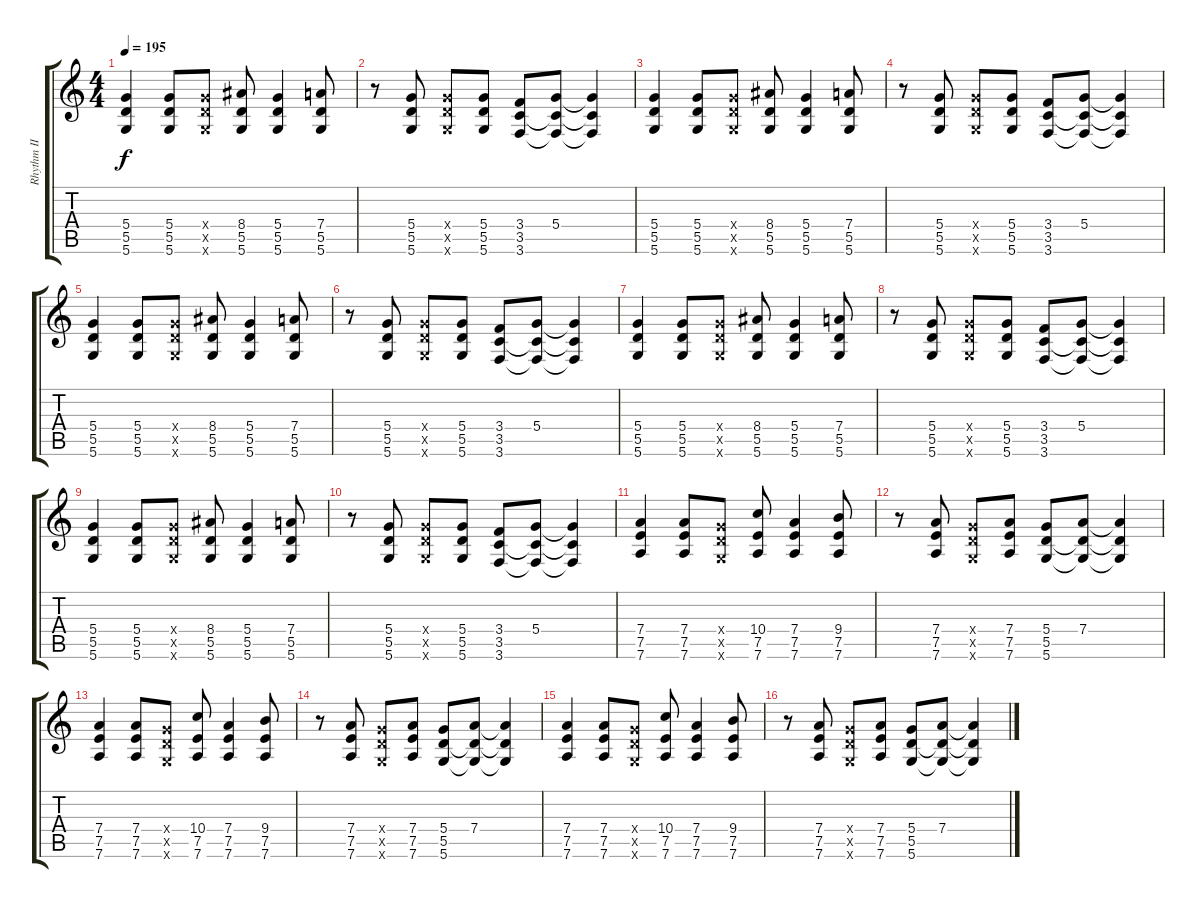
\track ("Rhythm II" "Rhythm II") {instrument distortionguitar}
\staff {score tabs}
\tuning (E4 B3 G3 D3 A2 D2) {hide}
\ts (4 4)
\tempo 195
\clef g2
\ks c
(5.4 5.5 5.6).4{dy f} (5.4 5.5 5.6).8 (5.4{x} 5.5{x} 5.6{x}).8 (8.4 5.5 5.6).8 (5.4 5.5 5.6).4 (7.4 5.5 5.6).8 |
r.8 (5.4 5.5 5.6).8 (5.4{x} 5.5{x} 5.6{x}).8 (5.4 5.5 5.6).8 (3.4 3.5 3.6).8 (5.4 3.5{t} 3.6{t}).8 (5.4{t} 3.5{t} 3.6{t}).4 |
(5.4 5.5 5.6).4 (5.4 5.5 5.6).8 (5.4{x} 5.5{x} 5.6{x}).8 (8.4 5.5 5.6).8 (5.4 5.5 5.6).4 (7.4 5.5 5.6).8 |
r.8 (5.4 5.5 5.6).8 (5.4{x} 5.5{x} 5.6{x}).8 (5.4 5.5 5.6).8 (3.4 3.5 3.6).8 (5.4 3.5{t} 3.6{t}).8 (5.4{t} 3.5{t} 3.6{t}).4 |
(5.4 5.5 5.6).4 (5.4 5.5 5.6).8 (5.4{x} 5.5{x} 5.6{x}).8 (8.4 5.5 5.6).8 (5.4 5.5 5.6).4 (7.4 5.5 5.6).8 |
r.8 (5.4 5.5 5.6).8 (5.4{x} 5.5{x} 5.6{x}).8 (5.4 5.5 5.6).8 (3.4 3.5 3.6).8 (5.4 3.5{t} 3.6{t}).8 (5.4{t} 3.5{t} 3.6{t}).4 |
(5.4 5.5 5.6).4 (5.4 5.5 5.6).8 (5.4{x} 5.5{x} 5.6{x}).8 (8.4 5.5 5.6).8 (5.4 5.5 5.6).4 (7.4 5.5 5.6).8 |
r.8 (5.4 5.5 5.6).8 (5.4{x} 5.5{x} 5.6{x}).8 (5.4 5.5 5.6).8 (3.4 3.5 3.6).8 (5.4 3.5{t} 3.6{t}).8 (5.4{t} 3.5{t} 3.6{t}).4 |
(5.4 5.5 5.6).4 (5.4 5.5 5.6).8 (5.4{x} 5.5{x} 5.6{x}).8 (8.4 5.5 5.6).8 (5.4 5.5 5.6).4 (7.4 5.5 5.6).8 |
r.8 (5.4 5.5 5.6).8 (5.4{x} 5.5{x} 5.6{x}).8 (5.4 5.5 5.6).8 (3.4 3.5 3.6).8 (5.4 3.5{t} 3.6{t}).8 (5.4{t} 3.5{t} 3.6{t}).4 |
(7.4 7.5 7.6).4 (7.4 7.5 7.6).8 (5.4{x} 5.5{x} 5.6{x}).8 (10.4 7.5 7.6).8 (7.4 7.5 7.6).4 (9.4 7.5 7.6).8 |
r.8 (7.4 7.5 7.6).8 (5.4{x} 5.5{x} 5.6{x}).8 (7.4 7.5 7.6).8 (5.4 5.5 5.6).8 (7.4 5.5{t} 5.6{t}).8 (7.4{t} 5.5{t} 5.6{t}).4 |
(7.4 7.5 7.6).4 (7.4 7.5 7.6).8 (5.4{x} 5.5{x} 5.6{x}).8 (10.4 7.5 7.6).8 (7.4 7.5 7.6).4 (9.4 7.5 7.6).8 |
r.8 (7.4 7.5 7.6).8 (5.4{x} 5.5{x} 5.6{x}).8 (7.4 7.5 7.6).8 (5.4 5.5 5.6).8 (7.4 5.5{t} 5.6{t}).8 (7.4{t} 5.5{t} 5.6{t}).4 |
(7.4 7.5 7.6).4 (7.4 7.5 7.6).8 (5.4{x} 5.5{x} 5.6{x}).8 (10.4 7.5 7.6).8 (7.4 7.5 7.6).4 (9.4 7.5 7.6).8 |
r.8 (7.4 7.5 7.6).8 (5.4{x} 5.5{x} 5.6{x}).8 (7.4 7.5 7.6).8 (5.4 5.5 5.6).8 (7.4 5.5{t} 5.6{t}).8 (7.4{t} 5.5{t} 5.6{t}).4
